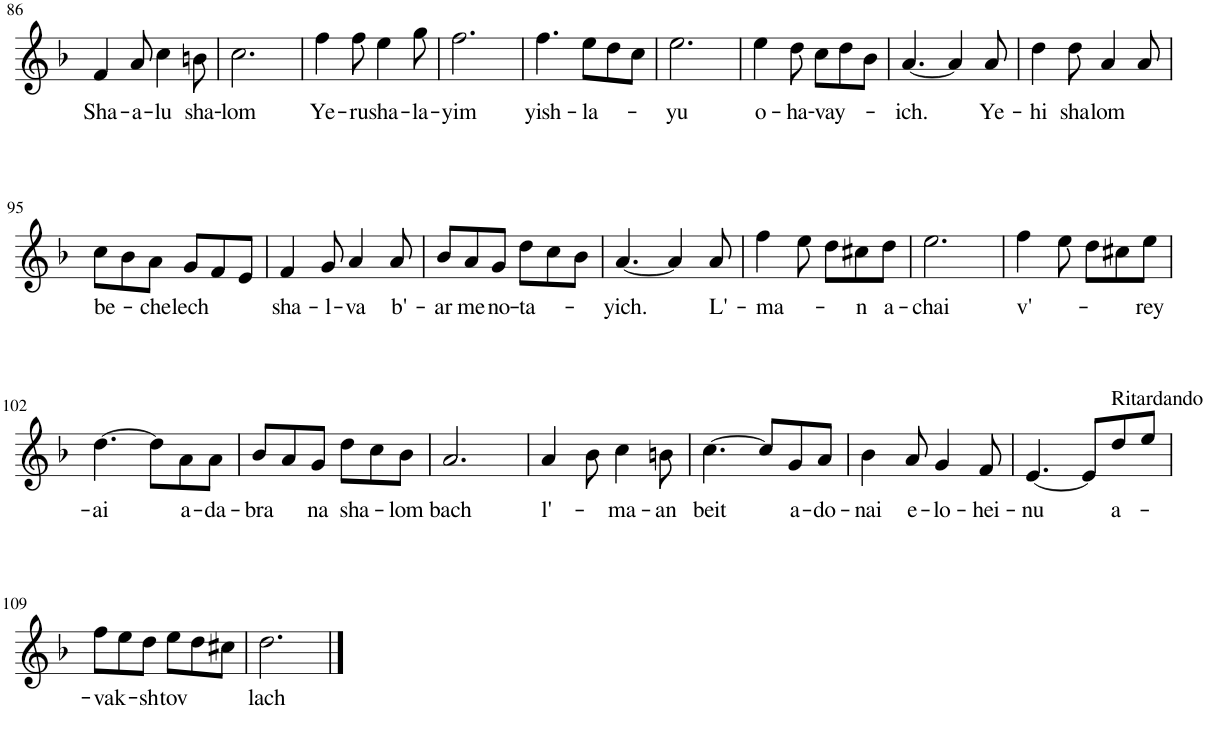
**kern	**text
*part1	*part1
*staff1	*staff1
*I"Bb Trumpet	*
*I'Bb Tpt.	*
!!LO:PB:g=z
*clefG2	*
*Trd1c2	*
*k[b-]	*
*M6/8	*
=86	=86
!	!LO:LY:b
4f/	Sha-
!	!LO:LY:b
8a/	-a-
!	!LO:LY:b
4cc\	-lu
!	!LO:LY:b
8bn\	sha-
=87	=87
!	!LO:LY:b
2.cc\	-lom
=88	=88
!	!LO:LY:b
4ff\	Ye-
!	!LO:LY:b
8ff\	-ru-
!	!LO:LY:b
4ee\	-sha-
!	!LO:LY:b
8gg\	-la-
=89	=89
!	!LO:LY:b
2.ff\	-yim
=90	=90
!	!LO:LY:b
4.ff\	yish-
!	!LO:LY:b
8ee\L	-la-
8dd\	.
8cc\J	.
=91	=91
!	!LO:LY:b
2.ee\	-yu
=92	=92
!	!LO:LY:b
4ee\	o-
!	!LO:LY:b
8dd\	-ha-
!	!LO:LY:b
8cc\L	-vay-
8dd\	.
8b-\J	.
=93	=93
!	!LO:LY:b
[4.a/	-ich.
4a/]	.
!	!LO:LY:b
8a/	Ye-
=94	=94
!	!LO:LY:b
4dd\	-hi
!	!LO:LY:b
8dd\	sha-
!	!LO:LY:b
4a/	-lom
8a/	.
!!LO:LB:g=z
=95	=95
!	!LO:LY:b
8cc\L	be-
8b-\	.
!	!LO:LY:b
8a\J	-che-
!	!LO:LY:b
8g/L	-lech
8f/	.
8e/J	.
=96	=96
!	!LO:LY:b
4f/	sha-
!	!LO:LY:b
8g/	-l-
!	!LO:LY:b
4a/	-va
!	!LO:LY:b
8a/	b'-
=97	=97
!	!LO:LY:b
8b-/L	-ar-
!	!LO:LY:b
8a/	-me-
!	!LO:LY:b
8g/J	-no-
!	!LO:LY:b
8dd\L	-ta-
8cc\	.
8b-\J	.
=98	=98
!	!LO:LY:b
[4.a/	-yich.
4a/]	.
!	!LO:LY:b
8a/	L'-
=99	=99
!	!LO:LY:b
4ff\	-ma-
8ee\	.
8dd\L	.
!	!LO:LY:b
8cc#X\	-n
!	!LO:LY:b
8dd\J	a-
=100	=100
!	!LO:LY:b
2.ee\	-chai
=101	=101
!	!LO:LY:b
4ff\	v'-
8ee\	.
8dd\L	.
8cc#X\	.
!	!LO:LY:b
8ee\J	-rey-
!!LO:LB:g=z
=102	=102
!	!LO:LY:b
[4.dd\	-ai
8dd\L]	.
!	!LO:LY:b
8a\	a-
!	!LO:LY:b
8a\J	-da-
=103	=103
!	!LO:LY:b
8b-/L	-bra
8a/	.
!	!LO:LY:b
8g/J	na
!	!LO:LY:b
8dd\L	sha-
8cc\	.
!	!LO:LY:b
8b-\J	-lom
=104	=104
!	!LO:LY:b
2.a/	bach
=105	=105
!	!LO:LY:b
4a/	l'-
8b-\	.
!	!LO:LY:b
4cc\	-ma-
!	!LO:LY:b
8bn\	-an
=106	=106
!	!LO:LY:b
[4.cc\	beit
8cc/L]	.
!	!LO:LY:b
8g/	a-
!	!LO:LY:b
8a/J	-do-
=107	=107
!	!LO:LY:b
4b-\	-nai
!	!LO:LY:b
8a/	e-
!	!LO:LY:b
4g/	-lo-
!	!LO:LY:b
8f/	-hei-
=108	=108
!	!LO:LY:b
[4.e/	-nu
8e/L]	.
!LO:TX:a:t=Ritardando	!
!	!LO:LY:b
8dd/	a-
8ee/J	.
!!LO:LB:g=z
=109	=109
!	!LO:LY:b
8ff\L	-vak-
8ee\	.
!	!LO:LY:b
8dd\J	-sh
!	!LO:LY:b
8ee\L	tov
8dd\	.
8cc#X\J	.
=110	=110
!	!LO:LY:b
2.dd\	lach
==	==
*-	*-
